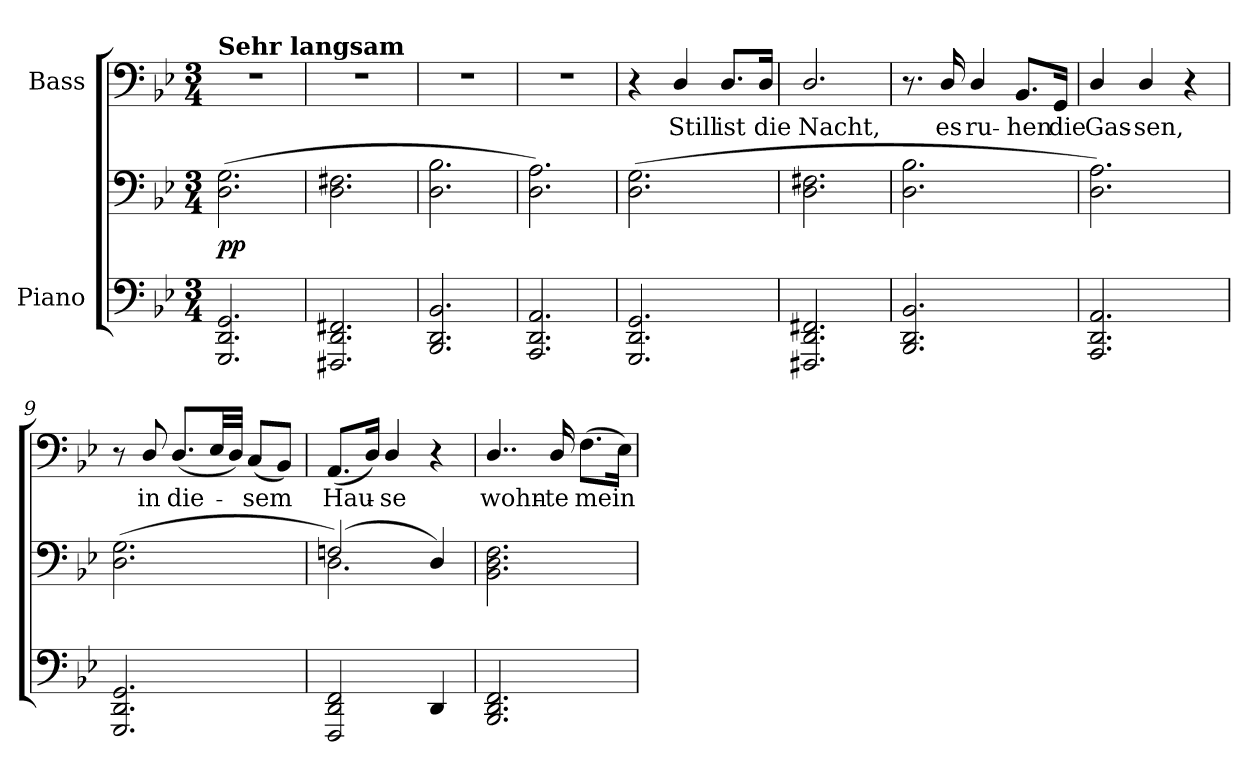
**kern	**kern	**dynam	**kern	**text
*part2	*part2	*part2	*part1	*part1
*staff3	*staff2	*staff2/3	*staff1	*staff1
*I"Piano	*	*	*I"Bass	*
!!LO:PB:g=z
*clefF4	*clefF4	*	*clefF4	*
*k[b-e-]	*k[b-e-]	*	*k[b-e-]	*
*B-:	*B-:	*	*B-:	*
*M3/4	*M3/4	*	*M3/4	*
*MM60	*MM60	*	*MM60	*
=1	=1	=1	=1	=1
!	!	!	!LO:TX:a:B:t=Sehr langsam	!
!	!	!	!LO:N:vis=1	!
2.GGGi/ 2.DDi 2.GGi	(2.Di\ 2.Gi	pp	2.r	.
=2	=2	=2	=2	=2
!	!	!	!LO:N:vis=1	!
2.FFF#Xi/ 2.DDi 2.FF#Xi	2.Di\ 2.F#Xi	.	2.r	.
=3	=3	=3	=3	=3
!	!	!	!LO:N:vis=1	!
2.BBB-i/ 2.DDi 2.BB-i	2.Di\ 2.B-i	.	2.r	.
=4	=4	=4	=4	=4
!	!	!	!LO:N:vis=1	!
2.AAAi/ 2.DDi 2.AAi	2.Di\ 2.Ai)	.	2.r	.
=5	=5	=5	=5	=5
2.GGGi/ 2.DDi 2.GGi	(2.Di\ 2.Gi	.	4r	.
!	!	!	!	!LO:LY:b:color=#000000
.	.	.	4Di/	Still
!	!	!	!	!LO:LY:b:color=#000000
.	.	.	8.Di/L	ist
!	!	!	!	!LO:LY:b:color=#000000
.	.	.	16Di/Jk	die
=6	=6	=6	=6	=6
!	!	!	!	!LO:LY:b:color=#000000
2.FFF#Xi/ 2.DDi 2.FF#Xi	2.Di\ 2.F#Xi	.	2.Di/	Nacht,
=7	=7	=7	=7	=7
2.BBB-i/ 2.DDi 2.BB-i	2.Di\ 2.B-i	.	8.r	.
!	!	!	!	!LO:LY:b:color=#000000
.	.	.	16Di/	es
!	!	!	!	!LO:LY:b:color=#000000
.	.	.	4Di/	ru-
!	!	!	!	!LO:LY:b:color=#000000
.	.	.	8.BB-i/L	-hen
!	!	!	!	!LO:LY:b:color=#000000
.	.	.	16GGi/Jk	die
!!LO:LB:g=z
=8	=8	=8	=8	=8
!	!	!	!	!LO:LY:b:color=#000000
2.AAAi/ 2.DDi 2.AAi	2.Di\ 2.Ai)	.	4Di/	Gas-
!	!	!	!	!LO:LY:b:color=#000000
.	.	.	4Di/	-sen,
.	.	.	4r	.
=9	=9	=9	=9	=9
2.GGGi/ 2.DDi 2.GGi	(2.Di\ 2.Gi	.	8r	.
!	!	!	!	!LO:LY:b:color=#000000
.	.	.	8Di/	in
!	!	!	!	!LO:LY:b:color=#000000
.	.	.	(8.Di/L	die-
.	.	.	32E-i/LL	.
.	.	.	32Di/JJJ)	.
!	!	!	!	!LO:LY:b:color=#000000
.	.	.	(8Ci/L	-sem
.	.	.	8BB-i/J)	.
=10	=10	=10	=10	=10
*	*^	*	*	*
!	!	!	!	!	!LO:LY:b:color=#000000
2FFFi/ 2DDi 2FFi	(2Fni/)	2.Di\	.	(8.AAi/L	Hau-
.	.	.	.	16Di/Jk)	.
!	!	!	!	!	!LO:LY:b:color=#000000
.	.	.	.	4Di/	-se
4DDi/	4Di/)	.	.	4r	.
*	*v	*v	*	*	*
=11	=11	=11	=11	=11
!	!	!	!	!LO:LY:b:color=#000000
2.BBB-i/ 2.DDi 2.FFi	2.BB-i\ 2.Di 2.Fi	.	4..Di/	wohn-
!	!	!	!	!LO:LY:b:color=#000000
.	.	.	16Di/	-te
!	!	!	!	!LO:LY:b:color=#000000
.	.	.	(8.Fi\L	mein
.	.	.	16E-i\Jk)	.
=	=	=	=	=
*-	*-	*-	*-	*-
